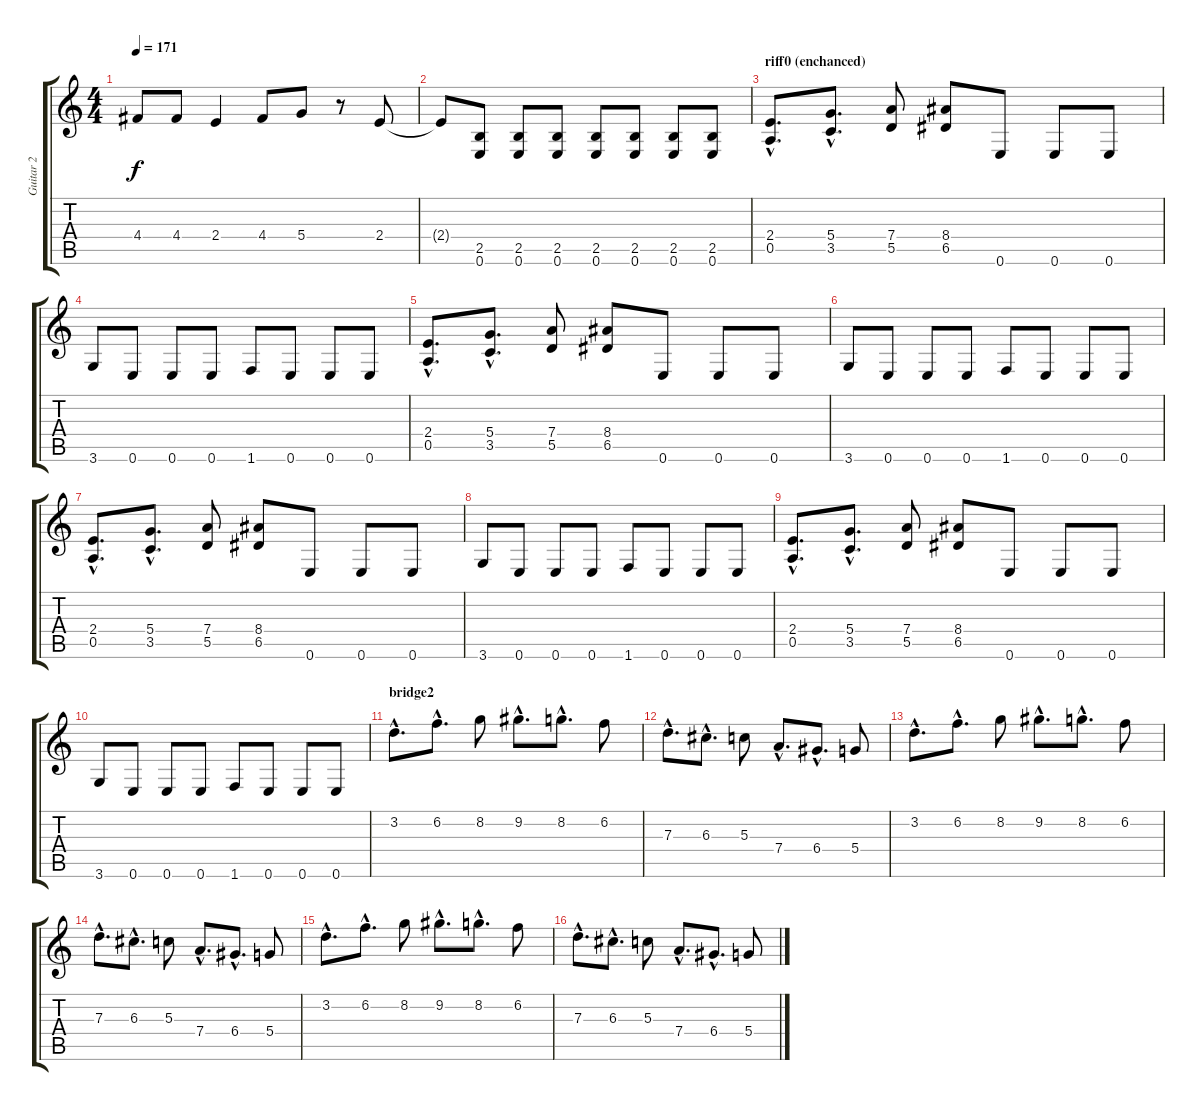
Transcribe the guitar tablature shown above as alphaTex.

\track ("Guitar 2" "Guitar 2") {instrument distortionguitar}
\staff {score tabs}
\tuning (E4 B3 G3 D3 A2 E2) {hide}
\ts (4 4)
\tempo 171
\clef g2
\ks c
4.4{t}.8{dy f} 4.4.8 2.4.4 4.4.8 5.4.8 r.8 2.4.8 |
2.4{t}.8 (2.5 0.6).8 (2.5 0.6).8 (2.5 0.6).8 (2.5 0.6).8 (2.5 0.6).8 (2.5 0.6).8 (2.5 0.6).8 |
\section ("" "riff0 (enchanced)")
(2.4{hac} 0.5{hac}).8{d} (5.4{hac} 3.5{hac}).8{d} (7.4 5.5).8 (8.4 6.5).8 0.6.8 0.6.8 0.6.8 |
3.6.8 0.6.8 0.6.8 0.6.8 1.6.8 0.6.8 0.6.8 0.6.8 |
(2.4{hac} 0.5{hac}).8{d} (5.4{hac} 3.5{hac}).8{d} (7.4 5.5).8 (8.4 6.5).8 0.6.8 0.6.8 0.6.8 |
3.6.8 0.6.8 0.6.8 0.6.8 1.6.8 0.6.8 0.6.8 0.6.8 |
(2.4{hac} 0.5{hac}).8{d} (5.4{hac} 3.5{hac}).8{d} (7.4 5.5).8 (8.4 6.5).8 0.6.8 0.6.8 0.6.8 |
3.6.8 0.6.8 0.6.8 0.6.8 1.6.8 0.6.8 0.6.8 0.6.8 |
(2.4{hac} 0.5{hac}).8{d} (5.4{hac} 3.5{hac}).8{d} (7.4 5.5).8 (8.4 6.5).8 0.6.8 0.6.8 0.6.8 |
3.6.8 0.6.8 0.6.8 0.6.8 1.6.8 0.6.8 0.6.8 0.6.8 |
\section ("" "bridge2")
3.2{hac}.8{d} 6.2{hac}.8{d} 8.2.8 9.2{hac}.8{d} 8.2{hac}.8{d} 6.2.8 |
7.3{hac}.8{d} 6.3{hac}.8{d} 5.3.8 7.4{hac}.8{d} 6.4{hac}.8{d} 5.4.8 |
3.2{hac}.8{d} 6.2{hac}.8{d} 8.2.8 9.2{hac}.8{d} 8.2{hac}.8{d} 6.2.8 |
7.3{hac}.8{d} 6.3{hac}.8{d} 5.3.8 7.4{hac}.8{d} 6.4{hac}.8{d} 5.4.8 |
3.2{hac}.8{d} 6.2{hac}.8{d} 8.2.8 9.2{hac}.8{d} 8.2{hac}.8{d} 6.2.8 |
7.3{hac}.8{d} 6.3{hac}.8{d} 5.3.8 7.4{hac}.8{d} 6.4{hac}.8{d} 5.4.8
